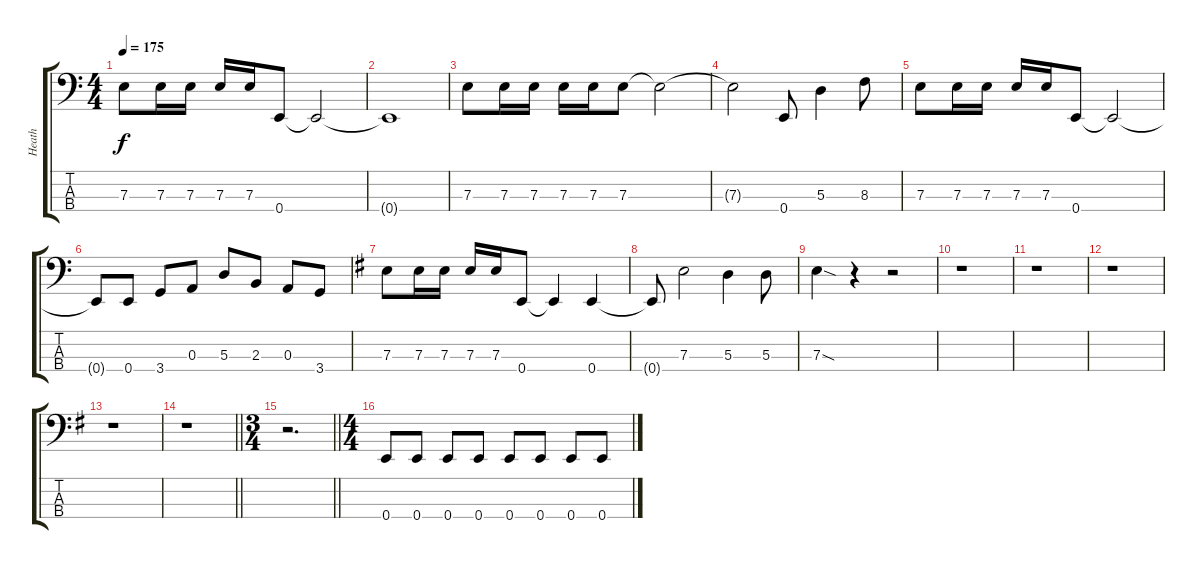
\track ("Heath" "Heath") {instrument electricbasspick}
\staff {score tabs}
\tuning (G2 D2 A1 E1) {hide}
\ts (4 4)
\tempo 175
\clef f4
\ks c
7.3.8{dy f instrument electricbasspick} 7.3.16 7.3.16 7.3.16 7.3.16 0.4.8 0.4{t}.2 |
0.4{t}.1 |
7.3.8 7.3.16 7.3.16 7.3.16 7.3.16 7.3.8 7.3{t}.2 |
7.3{t}.2 0.4.8 5.3.4 8.3.8 |
7.3.8 7.3.16 7.3.16 7.3.16 7.3.16 0.4.8 0.4{t}.2 |
0.4{t}.8 0.4.8 3.4.8 0.3.8 5.3.8 2.3.8 0.3.8 3.4.8 |
\ks g
7.3.8 7.3.16 7.3.16 7.3.16 7.3.16 0.4.8 0.4{t}.4 0.4.4 |
0.4{t}.8 7.3.2 5.3.4 5.3.8 |
7.3{sod}.4 r.4 r.2 |
r.1 |
r.1 |
r.1 |
r.1 |
\barLineRight lightlight
r.1 |
\ts (3 4)
\barLineRight lightlight
r.2{d} |
\ts (4 4)
0.4.8 0.4.8 0.4.8 0.4.8 0.4.8 0.4.8 0.4.8 0.4.8
